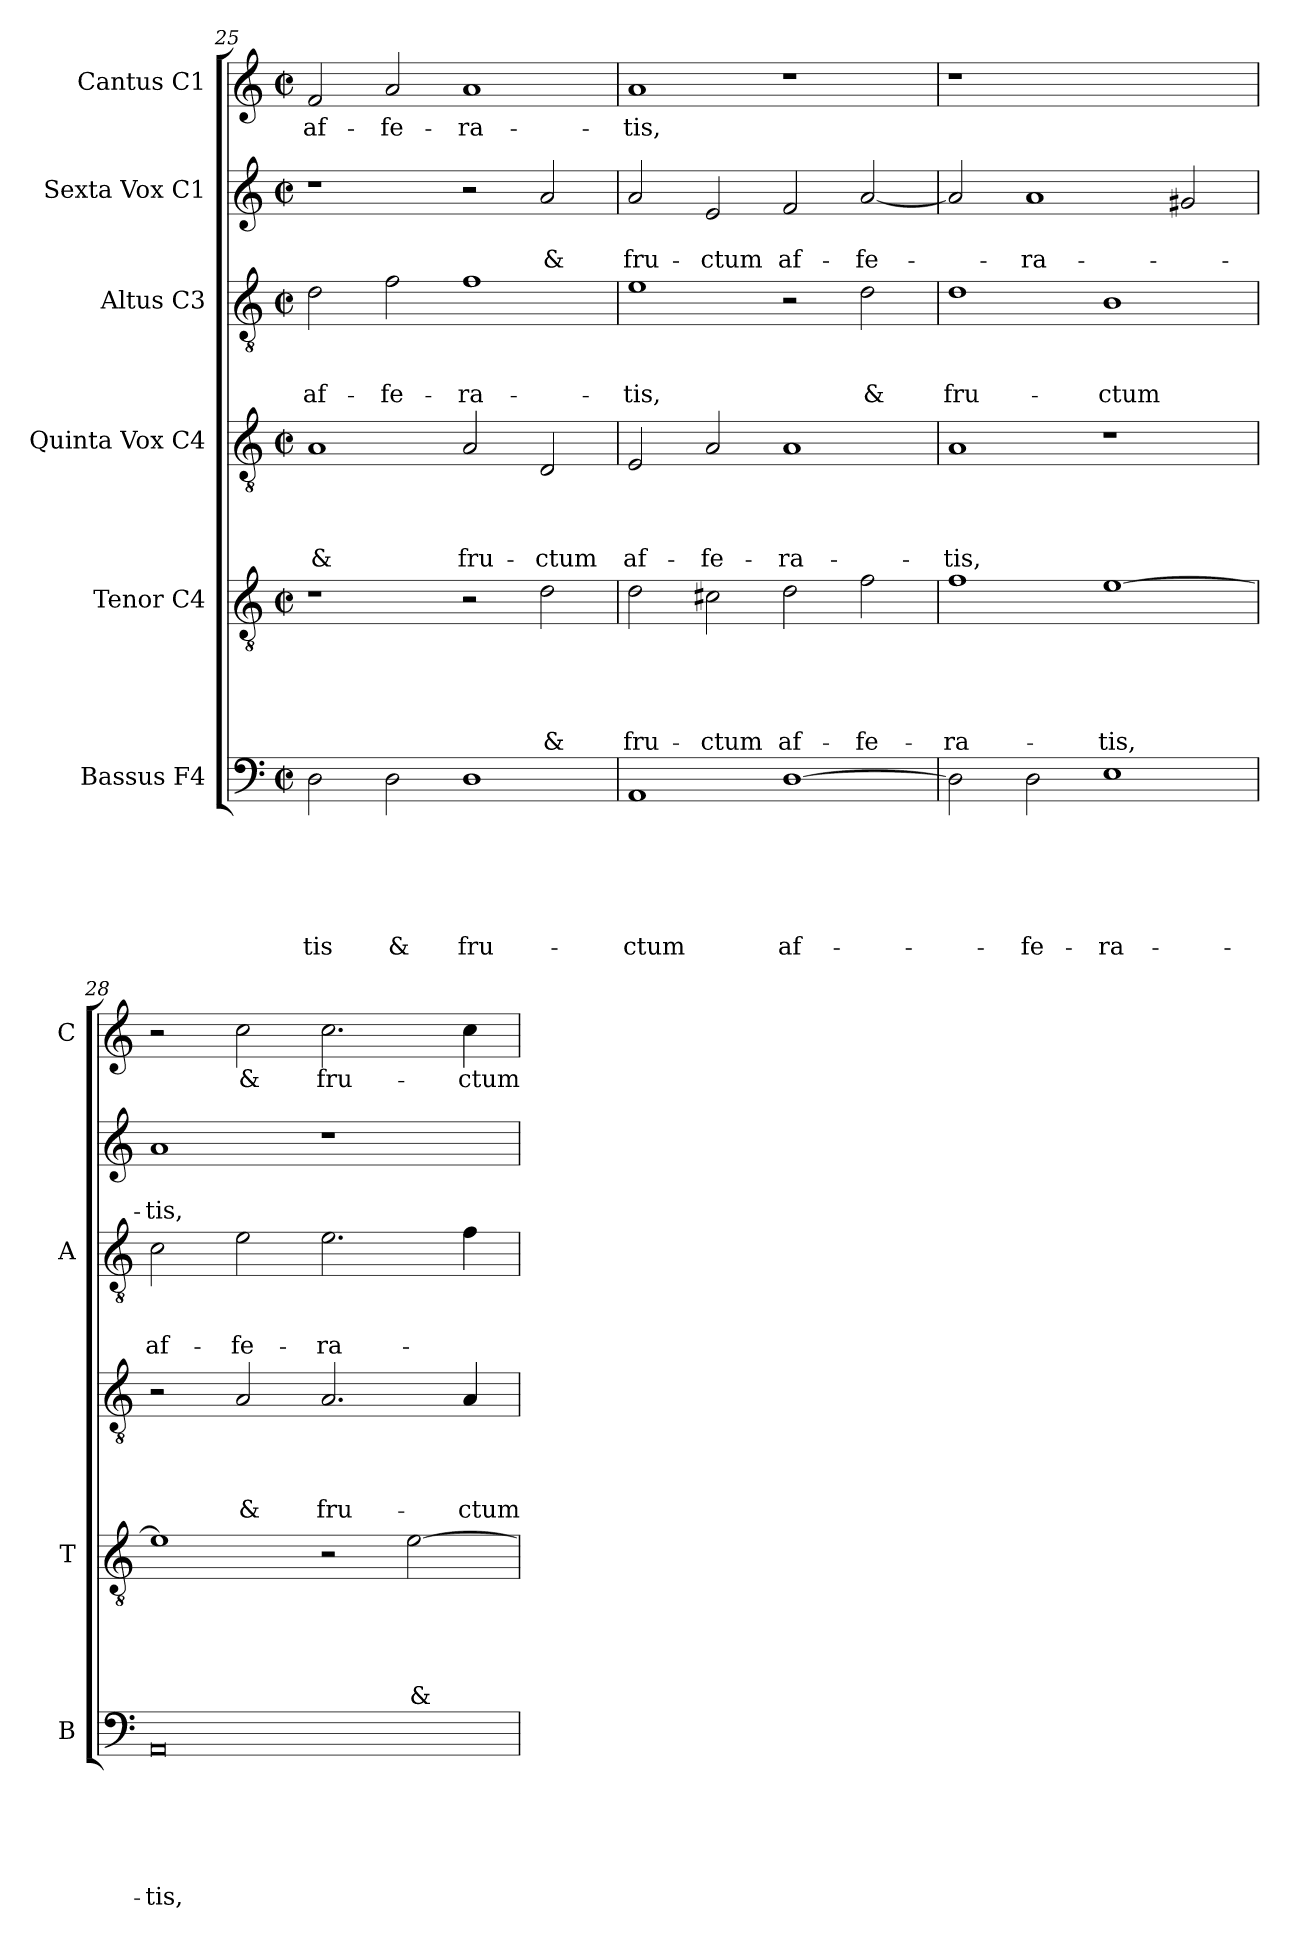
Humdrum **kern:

**kern	**text	**text	**text	**text	**text	**text	**kern	**text	**text	**text	**text	**text	**kern	**text	**text	**text	**text	**kern	**text	**text	**text	**kern	**text	**text	**kern	**text
*part6	*part6	*part6	*part6	*part6	*part6	*part6	*part5	*part5	*part5	*part5	*part5	*part5	*part4	*part4	*part4	*part4	*part4	*part3	*part3	*part3	*part3	*part2	*part2	*part2	*part1	*part1
*staff6	*staff6	*staff6	*staff6	*staff6	*staff6	*staff6	*staff5	*staff5	*staff5	*staff5	*staff5	*staff5	*staff4	*staff4	*staff4	*staff4	*staff4	*staff3	*staff3	*staff3	*staff3	*staff2	*staff2	*staff2	*staff1	*staff1
*I"Bassus F4	*	*	*	*	*	*	*I"Tenor C4	*	*	*	*	*	*I"Quinta Vox C4	*	*	*	*	*I"Altus C3	*	*	*	*I"Sexta Vox C1	*	*	*I"Cantus C1	*
*I'B	*	*	*	*	*	*	*I'T	*	*	*	*	*	*	*	*	*	*	*I'A	*	*	*	*	*	*	*I'C	*
*clefF4	*	*	*	*	*	*	*clefGv2	*	*	*	*	*	*clefGv2	*	*	*	*	*clefGv2	*	*	*	*clefG2	*	*	*clefG2	*
*k[]	*	*	*	*	*	*	*k[]	*	*	*	*	*	*k[]	*	*	*	*	*k[]	*	*	*	*k[]	*	*	*k[]	*
*C:	*	*	*	*	*	*	*C:	*	*	*	*	*	*C:	*	*	*	*	*C:	*	*	*	*C:	*	*	*C:	*
*M2/2	*	*	*	*	*	*	*M2/2	*	*	*	*	*	*M2/2	*	*	*	*	*M2/2	*	*	*	*M2/2	*	*	*M2/2	*
*met(c|)	*	*	*	*	*	*	*met(c|)	*	*	*	*	*	*met(c|)	*	*	*	*	*met(c|)	*	*	*	*met(c|)	*	*	*met(c|)	*
=25	=25	=25	=25	=25	=25	=25	=25	=25	=25	=25	=25	=25	=25	=25	=25	=25	=25	=25	=25	=25	=25	=25	=25	=25	=25	=25
!	!	!	!	!	!	!LO:LY:b	!	!	!	!	!	!	!	!	!	!	!LO:LY:b	!	!	!	!LO:LY:b	!	!	!	!	!LO:LY:b
2D\	.	.	.	.	.	-tis	1r	.	.	.	.	.	1A	.	.	.	&	2d\	.	.	af-	1r	.	.	2f/	af-
!	!	!	!	!	!	!LO:LY:b	!	!	!	!	!	!	!	!	!	!	!	!	!	!	!LO:LY:b	!	!	!	!	!LO:LY:b
2D\	.	.	.	.	.	&	.	.	.	.	.	.	.	.	.	.	.	2f\	.	.	-fe-	.	.	.	2a/	-fe-
!	!	!	!	!	!	!LO:LY:b	!	!	!	!	!	!	!	!	!	!	!LO:LY:b	!	!	!	!LO:LY:b	!	!	!	!	!LO:LY:b
1D	.	.	.	.	.	fru-	2r	.	.	.	.	.	2A/	.	.	.	fru-	1f	.	.	-ra-	2r	.	.	1a	-ra-
!	!	!	!	!	!	!	!	!	!	!	!	!LO:LY:b	!	!	!	!	!LO:LY:b	!	!	!	!	!	!	!LO:LY:b	!	!
.	.	.	.	.	.	.	2d\	.	.	.	.	&	2D/	.	.	.	-ctum	.	.	.	.	2a/	.	&	.	.
=26	=26	=26	=26	=26	=26	=26	=26	=26	=26	=26	=26	=26	=26	=26	=26	=26	=26	=26	=26	=26	=26	=26	=26	=26	=26	=26
!	!	!	!	!	!	!LO:LY:b	!	!	!	!	!	!LO:LY:b	!	!	!	!	!LO:LY:b	!	!	!	!LO:LY:b	!	!	!LO:LY:b	!	!LO:LY:b
1AA	.	.	.	.	.	-ctum	2d\	.	.	.	.	fru-	2E/	.	.	.	af-	1e	.	.	-tis,	2a/	.	fru-	1a	-tis,
!	!	!	!	!	!	!	!	!	!	!	!	!LO:LY:b	!	!	!	!	!LO:LY:b	!	!	!	!	!	!	!LO:LY:b	!	!
.	.	.	.	.	.	.	2c#X\	.	.	.	.	-ctum	2A/	.	.	.	-fe-	.	.	.	.	2e/	.	-ctum	.	.
!	!	!	!	!	!	!LO:LY:b	!	!	!	!	!	!LO:LY:b	!	!	!	!	!LO:LY:b	!	!	!	!	!	!	!LO:LY:b	!	!
[1D	.	.	.	.	.	af-	2d\	.	.	.	.	af-	1A	.	.	.	-ra-	2r	.	.	.	2f/	.	af-	1r	.
!	!	!	!	!	!	!	!	!	!	!	!	!LO:LY:b	!	!	!	!	!	!	!	!	!LO:LY:b	!	!	!LO:LY:b	!	!
.	.	.	.	.	.	.	2f\	.	.	.	.	-fe-	.	.	.	.	.	2d\	.	.	&	[2a/	.	-fe-	.	.
=27	=27	=27	=27	=27	=27	=27	=27	=27	=27	=27	=27	=27	=27	=27	=27	=27	=27	=27	=27	=27	=27	=27	=27	=27	=27	=27
!	!	!	!	!	!	!	!	!	!	!	!	!LO:LY:b	!	!	!	!	!LO:LY:b	!	!	!	!LO:LY:b	!	!	!	!	!
2D\]	.	.	.	.	.	.	1f	.	.	.	.	-ra-	1A	.	.	.	-tis,	1d	.	.	fru-	2a/]	.	.	1r	.
!	!	!	!	!	!	!LO:LY:b	!	!	!	!	!	!	!	!	!	!	!	!	!	!	!	!	!	!LO:LY:b	!	!
2D\	.	.	.	.	.	-fe-	.	.	.	.	.	.	.	.	.	.	.	.	.	.	.	1a	.	-ra-	.	.
!	!	!	!	!	!	!LO:LY:b	!	!	!	!	!	!LO:LY:b	!	!	!	!	!	!	!	!	!LO:LY:b	!	!	!	!	!
1E	.	.	.	.	.	-ra-	[1e	.	.	.	.	-tis,	1r	.	.	.	.	1B	.	.	-ctum	.	.	.	1ryy	.
.	.	.	.	.	.	.	.	.	.	.	.	.	.	.	.	.	.	.	.	.	.	2g#X/	.	.	.	.
!!LO:LB:g=z
=28	=28	=28	=28	=28	=28	=28	=28	=28	=28	=28	=28	=28	=28	=28	=28	=28	=28	=28	=28	=28	=28	=28	=28	=28	=28	=28
!	!	!	!	!	!	!LO:LY:b	!	!	!	!	!	!	!	!	!	!	!	!	!	!	!LO:LY:b	!	!	!LO:LY:b	!	!
0AA	.	.	.	.	.	-tis,	1e]	.	.	.	.	.	2r	.	.	.	.	2c\	.	.	af-	1a	.	-tis,	2r	.
!	!	!	!	!	!	!	!	!	!	!	!	!	!	!	!	!	!LO:LY:b	!	!	!	!LO:LY:b	!	!	!	!	!LO:LY:b
.	.	.	.	.	.	.	.	.	.	.	.	.	2A/	.	.	.	&	2e\	.	.	-fe-	.	.	.	2cc\	&
!	!	!	!	!	!	!	!	!	!	!	!	!	!	!	!	!	!LO:LY:b	!	!	!	!LO:LY:b	!	!	!	!	!LO:LY:b
.	.	.	.	.	.	.	2r	.	.	.	.	.	2.A/	.	.	.	fru-	2.e\	.	.	-ra-	1r	.	.	2.cc\	fru-
!	!	!	!	!	!	!	!	!	!	!	!	!LO:LY:b	!	!	!	!	!	!	!	!	!	!	!	!	!	!
.	.	.	.	.	.	.	[2e\	.	.	.	.	&	.	.	.	.	.	.	.	.	.	.	.	.	.	.
!	!	!	!	!	!	!	!	!	!	!	!	!	!	!	!	!	!LO:LY:b	!	!	!	!	!	!	!	!	!LO:LY:b
.	.	.	.	.	.	.	.	.	.	.	.	.	4A/	.	.	.	-ctum	4f\	.	.	.	.	.	.	4cc\	-ctum
=	=	=	=	=	=	=	=	=	=	=	=	=	=	=	=	=	=	=	=	=	=	=	=	=	=	=
*-	*-	*-	*-	*-	*-	*-	*-	*-	*-	*-	*-	*-	*-	*-	*-	*-	*-	*-	*-	*-	*-	*-	*-	*-	*-	*-
